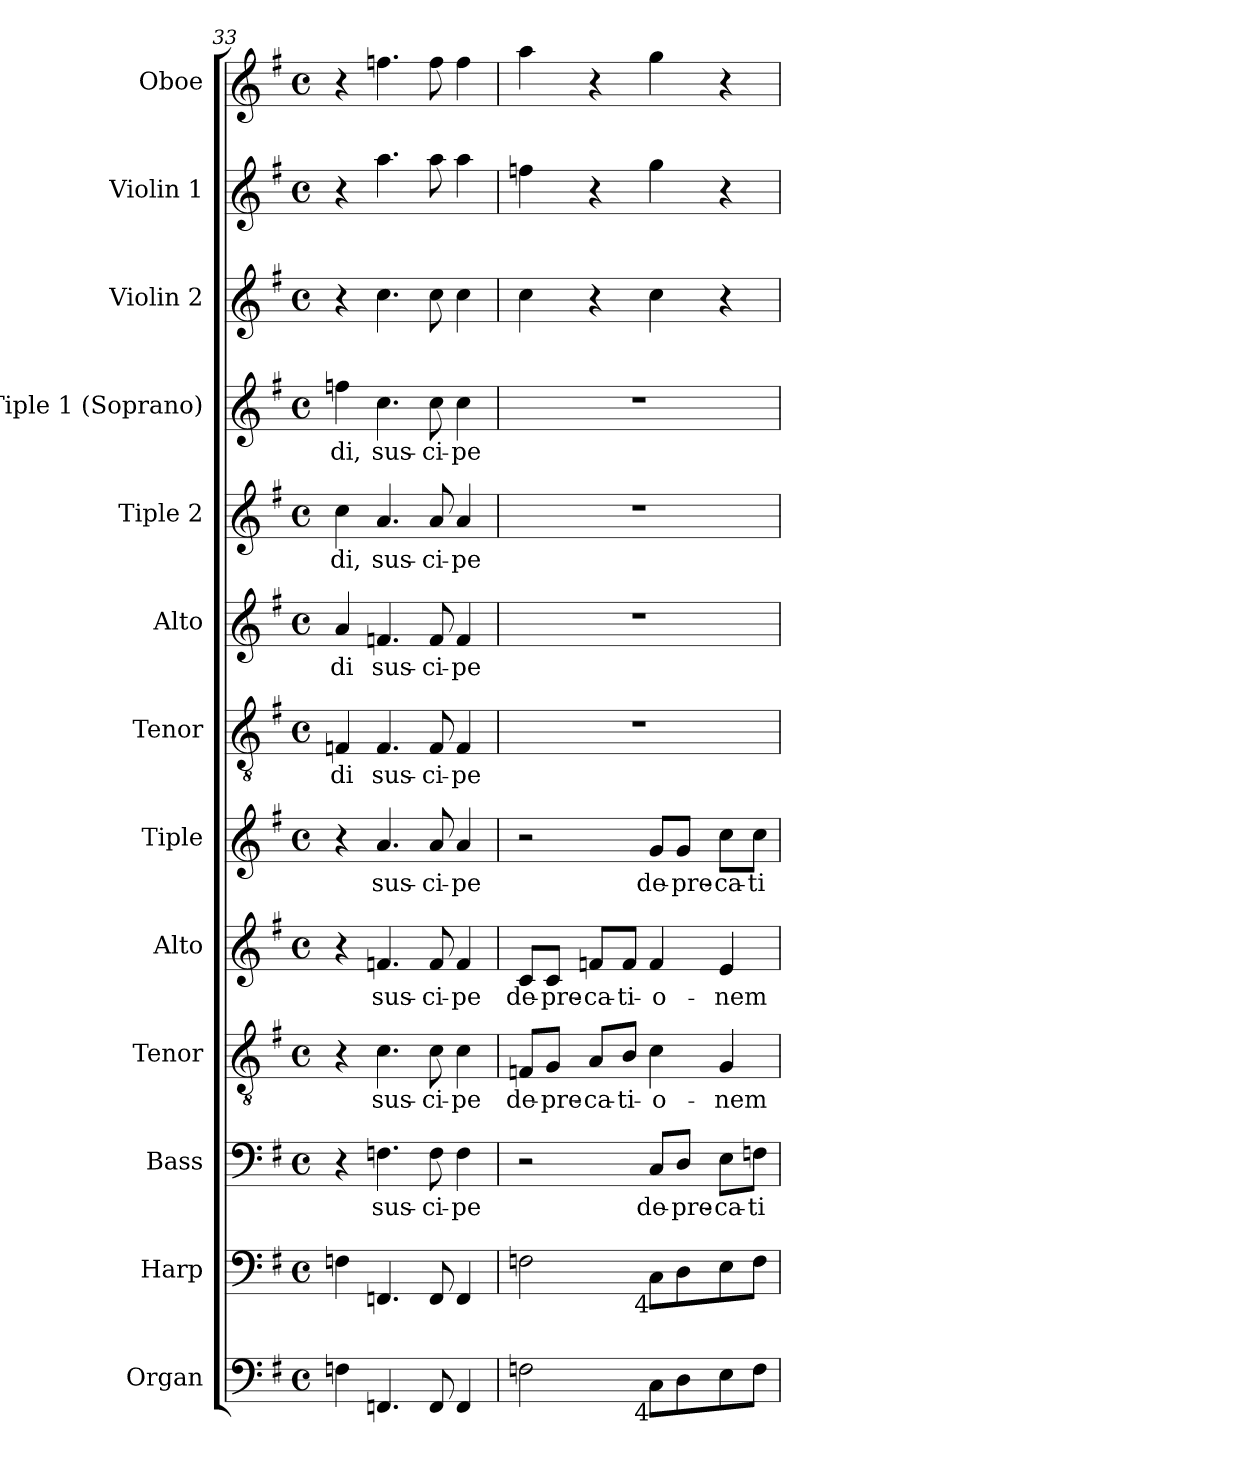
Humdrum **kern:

**kern	**kern	**kern	**text	**kern	**text	**kern	**text	**kern	**text	**kern	**text	**kern	**text	**kern	**text	**kern	**text	**kern	**kern	**kern
*part13	*part12	*part11	*part11	*part10	*part10	*part9	*part9	*part8	*part8	*part7	*part7	*part6	*part6	*part5	*part5	*part4	*part4	*part3	*part2	*part1
*staff13	*staff12	*staff11	*staff11	*staff10	*staff10	*staff9	*staff9	*staff8	*staff8	*staff7	*staff7	*staff6	*staff6	*staff5	*staff5	*staff4	*staff4	*staff3	*staff2	*staff1
*I"Organ	*I"Harp	*I"Bass	*	*I"Tenor	*	*I"Alto	*	*I"Tiple	*	*I"Tenor	*	*I"Alto	*	*I"Tiple 2	*	*I"Tiple 1 (Soprano)	*	*I"Violin 2	*I"Violin 1	*I"Oboe
*I'Org.	*I'Hp.	*I'B.	*	*I'T.	*	*I'A.	*	*	*	*I'T.	*	*I'A.	*	*	*	*I'S1.	*	*I'Vln. 2	*I'Vln. 1	*I'Ob.
*clefF4	*clefF4	*clefF4	*	*clefGv2	*	*clefG2	*	*clefG2	*	*clefGv2	*	*clefG2	*	*clefG2	*	*clefG2	*	*clefG2	*clefG2	*clefG2
*	*	*	*	*ITrd7c12	*	*	*	*	*	*ITrd7c12	*	*	*	*	*	*	*	*	*	*
*k[f#]	*k[f#]	*k[f#]	*	*k[f#]	*	*k[f#]	*	*k[f#]	*	*k[f#]	*	*k[f#]	*	*k[f#]	*	*k[f#]	*	*k[f#]	*k[f#]	*k[f#]
*G:	*G:	*G:	*	*G:	*	*G:	*	*G:	*	*G:	*	*G:	*	*G:	*	*G:	*	*G:	*G:	*G:
*M4/4	*M4/4	*M4/4	*	*M4/4	*	*M4/4	*	*M4/4	*	*M4/4	*	*M4/4	*	*M4/4	*	*M4/4	*	*M4/4	*M4/4	*M4/4
*met(c)	*met(c)	*met(c)	*	*met(c)	*	*met(c)	*	*met(c)	*	*met(c)	*	*met(c)	*	*met(c)	*	*met(c)	*	*met(c)	*met(c)	*met(c)
=33	=33	=33	=33	=33	=33	=33	=33	=33	=33	=33	=33	=33	=33	=33	=33	=33	=33	=33	=33	=33
!	!	!	!	!	!	!	!	!	!	!	!LO:LY:b:color=#000000	!	!	!	!	!	!	!	!	!
!	!	!	!	!	!	!	!	!	!	!	!	!	!LO:LY:b:color=#000000	!	!	!	!	!	!	!
!	!	!	!	!	!	!	!	!	!	!	!	!	!	!	!LO:LY:b:color=#000000	!	!	!	!	!
!	!	!	!	!	!	!	!	!	!	!	!	!	!	!	!	!	!LO:LY:b:color=#000000	!	!	!
4Fni\	4Fni\	4r	.	4r	.	4r	.	4r	.	4FFni/	-di	4ai/	-di	4cci\	-di,	4ffni\	-di,	4r	4r	4r
!	!	!	!LO:LY:b:color=#000000	!	!	!	!	!	!	!	!	!	!	!	!	!	!	!	!	!
!	!	!	!	!	!LO:LY:b:color=#000000	!	!	!	!	!	!	!	!	!	!	!	!	!	!	!
!	!	!	!	!	!	!	!LO:LY:b:color=#000000	!	!	!	!	!	!	!	!	!	!	!	!	!
!	!	!	!	!	!	!	!	!	!LO:LY:b:color=#000000	!	!	!	!	!	!	!	!	!	!	!
!	!	!	!	!	!	!	!	!	!	!	!LO:LY:b:color=#000000	!	!	!	!	!	!	!	!	!
!	!	!	!	!	!	!	!	!	!	!	!	!	!LO:LY:b:color=#000000	!	!	!	!	!	!	!
!	!	!	!	!	!	!	!	!	!	!	!	!	!	!	!LO:LY:b:color=#000000	!	!	!	!	!
!	!	!	!	!	!	!	!	!	!	!	!	!	!	!	!	!	!LO:LY:b:color=#000000	!	!	!
4.FFni/	4.FFni/	4.Fni\	sus-	4.Ci\	sus-	4.fni/	sus-	4.ai/	sus-	4.FFi/	sus-	4.fni/	sus-	4.ai/	sus-	4.cci\	sus-	4.cci\	4.aai\	4.ffni\
!	!	!	!LO:LY:b:color=#000000	!	!	!	!	!	!	!	!	!	!	!	!	!	!	!	!	!
!	!	!	!	!	!LO:LY:b:color=#000000	!	!	!	!	!	!	!	!	!	!	!	!	!	!	!
!	!	!	!	!	!	!	!LO:LY:b:color=#000000	!	!	!	!	!	!	!	!	!	!	!	!	!
!	!	!	!	!	!	!	!	!	!LO:LY:b:color=#000000	!	!	!	!	!	!	!	!	!	!	!
!	!	!	!	!	!	!	!	!	!	!	!LO:LY:b:color=#000000	!	!	!	!	!	!	!	!	!
!	!	!	!	!	!	!	!	!	!	!	!	!	!LO:LY:b:color=#000000	!	!	!	!	!	!	!
!	!	!	!	!	!	!	!	!	!	!	!	!	!	!	!LO:LY:b:color=#000000	!	!	!	!	!
!	!	!	!	!	!	!	!	!	!	!	!	!	!	!	!	!	!LO:LY:b:color=#000000	!	!	!
8FFi/	8FFi/	8Fi\	-ci-	8Ci\	-ci-	8fi/	-ci-	8ai/	-ci-	8FFi/	-ci-	8fi/	-ci-	8ai/	-ci-	8cci\	-ci-	8cci\	8aai\	8ffi\
!	!	!	!LO:LY:b:color=#000000	!	!	!	!	!	!	!	!	!	!	!	!	!	!	!	!	!
!	!	!	!	!	!LO:LY:b:color=#000000	!	!	!	!	!	!	!	!	!	!	!	!	!	!	!
!	!	!	!	!	!	!	!LO:LY:b:color=#000000	!	!	!	!	!	!	!	!	!	!	!	!	!
!	!	!	!	!	!	!	!	!	!LO:LY:b:color=#000000	!	!	!	!	!	!	!	!	!	!	!
!	!	!	!	!	!	!	!	!	!	!	!LO:LY:b:color=#000000	!	!	!	!	!	!	!	!	!
!	!	!	!	!	!	!	!	!	!	!	!	!	!LO:LY:b:color=#000000	!	!	!	!	!	!	!
!	!	!	!	!	!	!	!	!	!	!	!	!	!	!	!LO:LY:b:color=#000000	!	!	!	!	!
!	!	!	!	!	!	!	!	!	!	!	!	!	!	!	!	!	!LO:LY:b:color=#000000	!	!	!
4FFi/	4FFi/	4Fi\	-pe	4Ci\	-pe	4fi/	-pe	4ai/	-pe	4FFi/	-pe	4fi/	-pe	4ai/	-pe	4cci\	-pe	4cci\	4aai\	4ffi\
=34	=34	=34	=34	=34	=34	=34	=34	=34	=34	=34	=34	=34	=34	=34	=34	=34	=34	=34	=34	=34
!	!	!	!	!	!LO:LY:b:color=#000000	!	!	!	!	!	!	!	!	!	!	!	!	!	!	!
!	!	!	!	!	!	!	!LO:LY:b:color=#000000	!	!	!	!	!	!	!	!	!	!	!	!	!
2Fni\	2Fni\	2r	.	8FFni/L	de-	8ci/L	de-	2r	.	1r	.	1r	.	1r	.	1r	.	4cci\	4ffni\	4aai\
!	!	!	!	!	!LO:LY:b:color=#000000	!	!	!	!	!	!	!	!	!	!	!	!	!	!	!
!	!	!	!	!	!	!	!LO:LY:b:color=#000000	!	!	!	!	!	!	!	!	!	!	!	!	!
.	.	.	.	8GGi/J	-pre-	8ci/J	-pre-	.	.	.	.	.	.	.	.	.	.	.	.	.
!	!	!	!	!	!LO:LY:b:color=#000000	!	!	!	!	!	!	!	!	!	!	!	!	!	!	!
!	!	!	!	!	!	!	!LO:LY:b:color=#000000	!	!	!	!	!	!	!	!	!	!	!	!	!
.	.	.	.	8AAi/L	-ca-	8fni/L	-ca-	.	.	.	.	.	.	.	.	.	.	4r	4r	4r
!	!	!	!	!	!LO:LY:b:color=#000000	!	!	!	!	!	!	!	!	!	!	!	!	!	!	!
!	!	!	!	!	!	!	!LO:LY:b:color=#000000	!	!	!	!	!	!	!	!	!	!	!	!	!
.	.	.	.	8BBi/J	-ti-	8fi/J	-ti-	.	.	.	.	.	.	.	.	.	.	.	.	.
!	!	!	!LO:LY:b:color=#000000	!	!	!	!	!	!	!	!	!	!	!	!	!	!	!	!	!
!	!	!	!	!	!LO:LY:b:color=#000000	!	!	!	!	!	!	!	!	!	!	!	!	!	!	!
!	!	!	!	!	!	!	!LO:LY:b:color=#000000	!	!	!	!	!	!	!	!	!	!	!	!	!
!	!LO:TX:b:rj:t=4	!	!	!	!	!	!	!	!	!	!	!	!	!	!	!	!	!	!	!
!LO:TX:b:rj:t=4	!	!	!	!	!	!	!	!	!	!	!	!	!	!	!	!	!	!	!	!
!	!	!	!	!	!	!	!	!	!LO:LY:b:color=#000000	!	!	!	!	!	!	!	!	!	!	!
8Ci\L	8Ci\L	8Ci/L	de-	4Ci\	-o-	4fi/	-o-	8gi/L	de-	.	.	.	.	.	.	.	.	4cci\	4ggi\	4ggi\
!	!	!	!LO:LY:b:color=#000000	!	!	!	!	!	!	!	!	!	!	!	!	!	!	!	!	!
!	!	!	!	!	!	!	!	!	!LO:LY:b:color=#000000	!	!	!	!	!	!	!	!	!	!	!
8Di\	8Di\	8Di/J	-pre-	.	.	.	.	8gi/J	-pre-	.	.	.	.	.	.	.	.	.	.	.
!	!	!	!LO:LY:b:color=#000000	!	!	!	!	!	!	!	!	!	!	!	!	!	!	!	!	!
!	!	!	!	!	!LO:LY:b:color=#000000	!	!	!	!	!	!	!	!	!	!	!	!	!	!	!
!	!	!	!	!	!	!	!LO:LY:b:color=#000000	!	!	!	!	!	!	!	!	!	!	!	!	!
!	!	!	!	!	!	!	!	!	!LO:LY:b:color=#000000	!	!	!	!	!	!	!	!	!	!	!
8Ei\	8Ei\	8Ei\L	-ca-	4GGi/	-nem	4ei/	-nem	8cci\L	-ca-	.	.	.	.	.	.	.	.	4r	4r	4r
!	!	!	!LO:LY:b:color=#000000	!	!	!	!	!	!	!	!	!	!	!	!	!	!	!	!	!
!	!	!	!	!	!	!	!	!	!LO:LY:b:color=#000000	!	!	!	!	!	!	!	!	!	!	!
8Fi\J	8Fi\J	8Fni\J	-ti-	.	.	.	.	8cci\J	-ti-	.	.	.	.	.	.	.	.	.	.	.
=	=	=	=	=	=	=	=	=	=	=	=	=	=	=	=	=	=	=	=	=
*-	*-	*-	*-	*-	*-	*-	*-	*-	*-	*-	*-	*-	*-	*-	*-	*-	*-	*-	*-	*-
